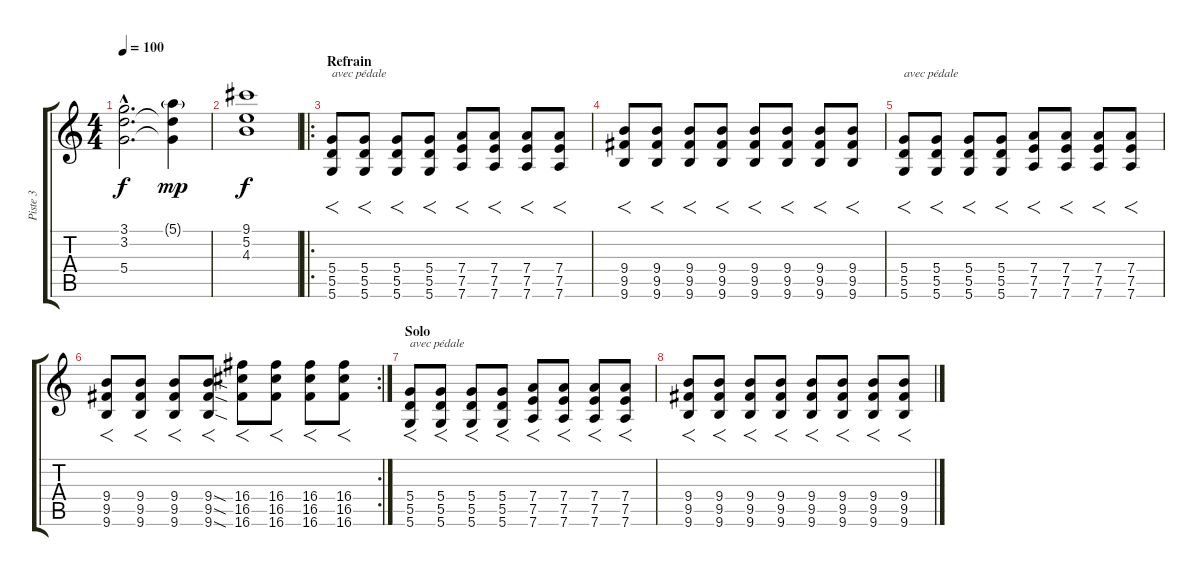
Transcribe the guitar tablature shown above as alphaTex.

\track ("Piste 3" "Piste 3") {instrument distortionguitar}
\staff {score tabs}
\tuning (E4 B3 G3 D3 A2 D2) {hide}
\ts (4 4)
\tempo 100
\clef g2
\ks c
(3.1{hac} 3.2{hac} 5.4{hac}).2{d dy f instrument distortionguitar} (5.1{g} 3.2{t} 5.4{t}).4{dy mp} |
(9.1 5.2 4.3).1{dy f} |
\ro
\section ("" "Refrain")
(5.4 5.5 5.6).8{f txt "avec pédale" instrument electricguitarclean} (5.4 5.5 5.6).8{f} (5.4 5.5 5.6).8{f} (5.4 5.5 5.6).8{f} (7.4 7.5 7.6).8{f} (7.4 7.5 7.6).8{f} (7.4 7.5 7.6).8{f} (7.4 7.5 7.6).8{f} |
(9.4 9.5 9.6).8{f} (9.4 9.5 9.6).8{f} (9.4 9.5 9.6).8{f} (9.4 9.5 9.6).8{f} (9.4 9.5 9.6).8{f} (9.4 9.5 9.6).8{f} (9.4 9.5 9.6).8{f} (9.4 9.5 9.6).8{f} |
(5.4 5.5 5.6).8{f txt "avec pédale" instrument electricguitarclean} (5.4 5.5 5.6).8{f} (5.4 5.5 5.6).8{f} (5.4 5.5 5.6).8{f} (7.4 7.5 7.6).8{f} (7.4 7.5 7.6).8{f} (7.4 7.5 7.6).8{f} (7.4 7.5 7.6).8{f} |
\rc 2
(9.4 9.5 9.6).8{f} (9.4 9.5 9.6).8{f} (9.4 9.5 9.6).8{f} (9.4{sod} 9.5{sod} 9.6{sod}).8{f} (16.4 16.5 16.6).8{f} (16.4 16.5 16.6).8{f} (16.4 16.5 16.6).8{f} (16.4 16.5 16.6).8{f} |
\section ("" "Solo")
(5.4 5.5 5.6).8{f txt "avec pédale" instrument electricguitarclean} (5.4 5.5 5.6).8{f} (5.4 5.5 5.6).8{f} (5.4 5.5 5.6).8{f} (7.4 7.5 7.6).8{f} (7.4 7.5 7.6).8{f} (7.4 7.5 7.6).8{f} (7.4 7.5 7.6).8{f} |
(9.4 9.5 9.6).8{f} (9.4 9.5 9.6).8{f} (9.4 9.5 9.6).8{f} (9.4 9.5 9.6).8{f} (9.4 9.5 9.6).8{f} (9.4 9.5 9.6).8{f} (9.4 9.5 9.6).8{f} (9.4 9.5 9.6).8{f}
